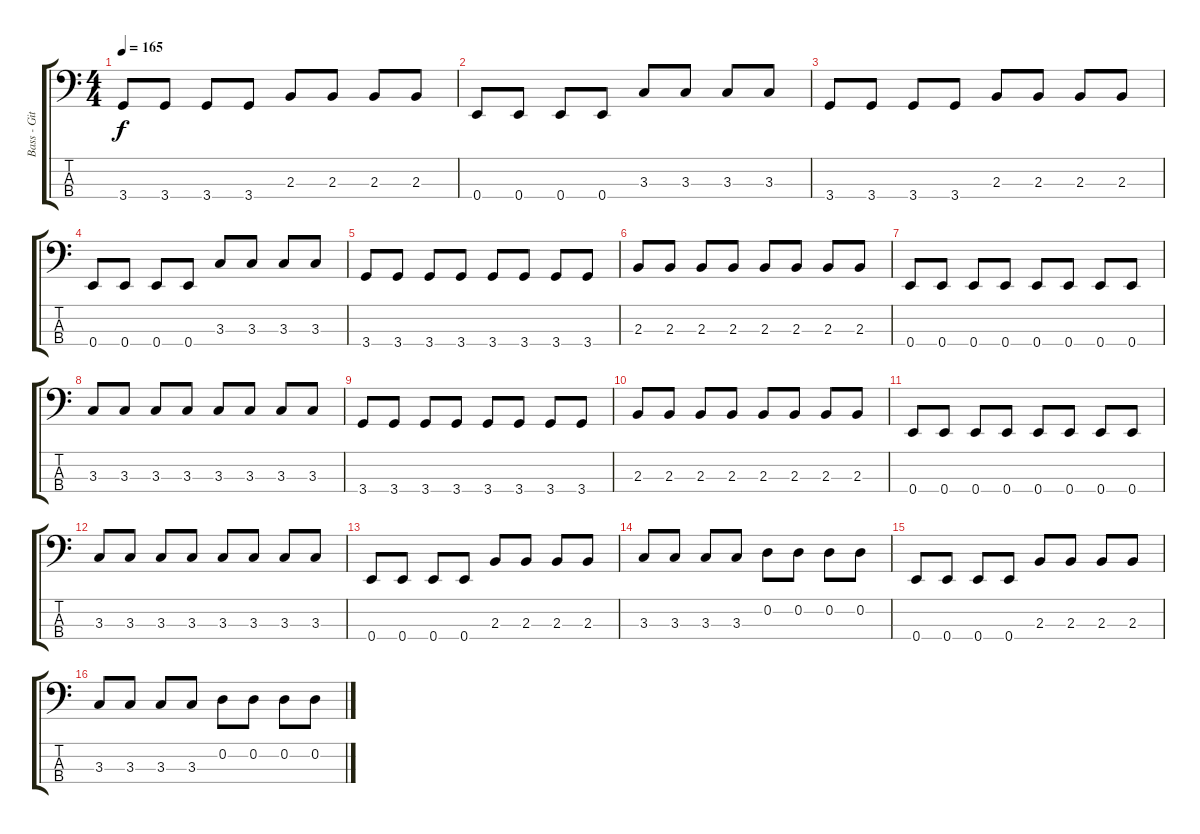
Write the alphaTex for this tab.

\track ("Bass - Gitarre" "Bass - Git") {instrument electricbasspick}
\staff {score tabs}
\tuning (G2 D2 A1 E1) {hide}
\ts (4 4)
\tempo 165
\clef f4
\ks c
3.4.8{dy f} 3.4.8 3.4.8 3.4.8 2.3.8 2.3.8 2.3.8 2.3.8 |
0.4.8 0.4.8 0.4.8 0.4.8 3.3.8 3.3.8 3.3.8 3.3.8 |
3.4.8 3.4.8 3.4.8 3.4.8 2.3.8 2.3.8 2.3.8 2.3.8 |
0.4.8 0.4.8 0.4.8 0.4.8 3.3.8 3.3.8 3.3.8 3.3.8 |
3.4.8 3.4.8 3.4.8 3.4.8 3.4.8 3.4.8 3.4.8 3.4.8 |
2.3.8 2.3.8 2.3.8 2.3.8 2.3.8 2.3.8 2.3.8 2.3.8 |
0.4.8 0.4.8 0.4.8 0.4.8 0.4.8 0.4.8 0.4.8 0.4.8 |
3.3.8 3.3.8 3.3.8 3.3.8 3.3.8 3.3.8 3.3.8 3.3.8 |
3.4.8 3.4.8 3.4.8 3.4.8 3.4.8 3.4.8 3.4.8 3.4.8 |
2.3.8 2.3.8 2.3.8 2.3.8 2.3.8 2.3.8 2.3.8 2.3.8 |
0.4.8 0.4.8 0.4.8 0.4.8 0.4.8 0.4.8 0.4.8 0.4.8 |
3.3.8 3.3.8 3.3.8 3.3.8 3.3.8 3.3.8 3.3.8 3.3.8 |
0.4.8 0.4.8 0.4.8 0.4.8 2.3.8 2.3.8 2.3.8 2.3.8 |
3.3.8 3.3.8 3.3.8 3.3.8 0.2.8 0.2.8 0.2.8 0.2.8 |
0.4.8 0.4.8 0.4.8 0.4.8 2.3.8 2.3.8 2.3.8 2.3.8 |
3.3.8 3.3.8 3.3.8 3.3.8 0.2.8 0.2.8 0.2.8 0.2.8
